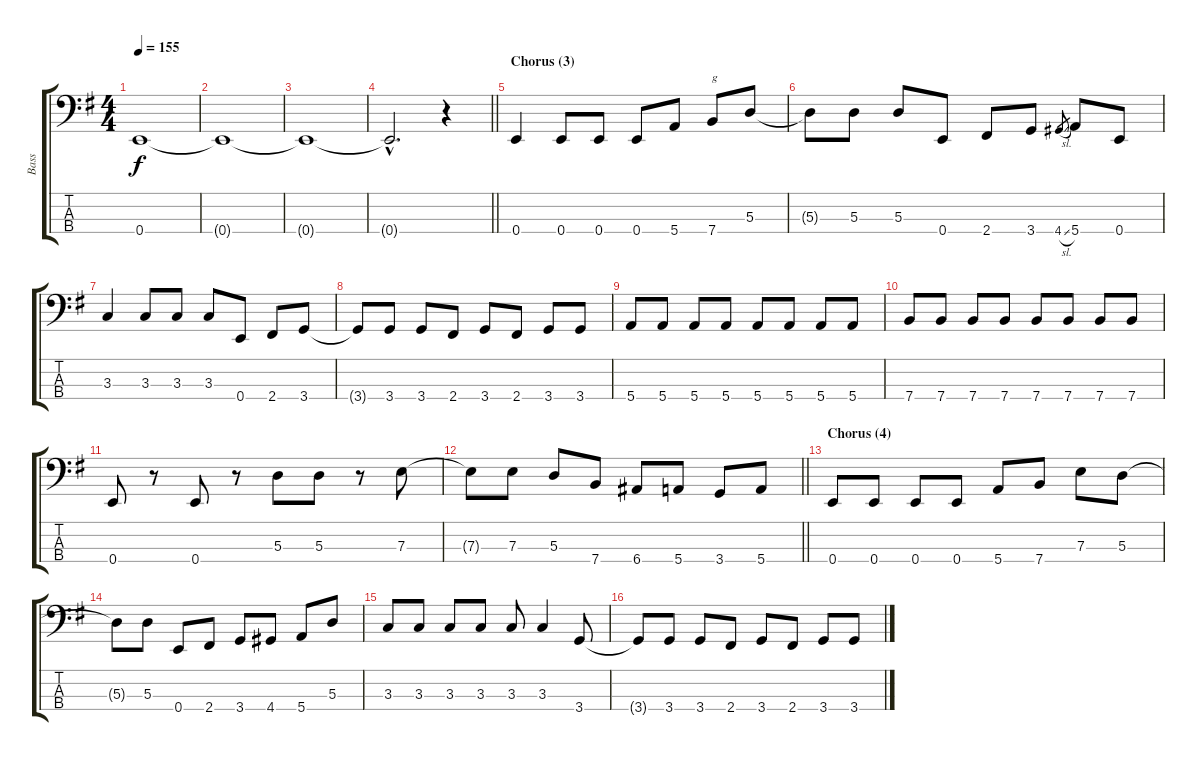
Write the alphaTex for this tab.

\track ("Bass" "Bass") {instrument electricbassfinger}
\staff {score tabs}
\tuning (G2 D2 A1 E1) {hide}
\ts (4 4)
\tempo 155
\clef f4
\ks eminor
0.4.1{dy f} |
0.4{t}.1 |
0.4{t}.1 |
\barLineRight lightlight
0.4{hac t}.2{d} r.4 |
\section ("" "Chorus (3)")
0.4.4 0.4.8 0.4.8 0.4.8 5.4.8 7.4.8{txt "g"} 5.3.8 |
5.3{t}.8 5.3.8 5.3.8 0.4.8 2.4.8 3.4.8 4.4{sl}.8{gr} 5.4.8 0.4.8 |
3.3.4 3.3.8 3.3.8 3.3.8 0.4.8 2.4.8 3.4.8 |
3.4{t}.8 3.4.8 3.4.8 2.4.8 3.4.8 2.4.8 3.4.8 3.4.8 |
5.4.8 5.4.8 5.4.8 5.4.8 5.4.8 5.4.8 5.4.8 5.4.8 |
7.4.8 7.4.8 7.4.8 7.4.8 7.4.8 7.4.8 7.4.8 7.4.8 |
0.4.8 r.8 0.4.8 r.8 5.3.8 5.3.8 r.8 7.3.8 |
\barLineRight lightlight
7.3{t}.8 7.3.8 5.3.8 7.4.8 6.4.8 5.4.8 3.4.8 5.4.8 |
\section ("" "Chorus (4)")
0.4.8 0.4.8 0.4.8 0.4.8 5.4.8 7.4.8 7.3.8 5.3.8 |
5.3{t}.8 5.3.8 0.4.8 2.4.8 3.4.8 4.4.8 5.4.8 5.3.8 |
3.3.8 3.3.8 3.3.8 3.3.8 3.3.8 3.3.4 3.4.8 |
3.4{t}.8 3.4.8 3.4.8 2.4.8 3.4.8 2.4.8 3.4.8 3.4.8
